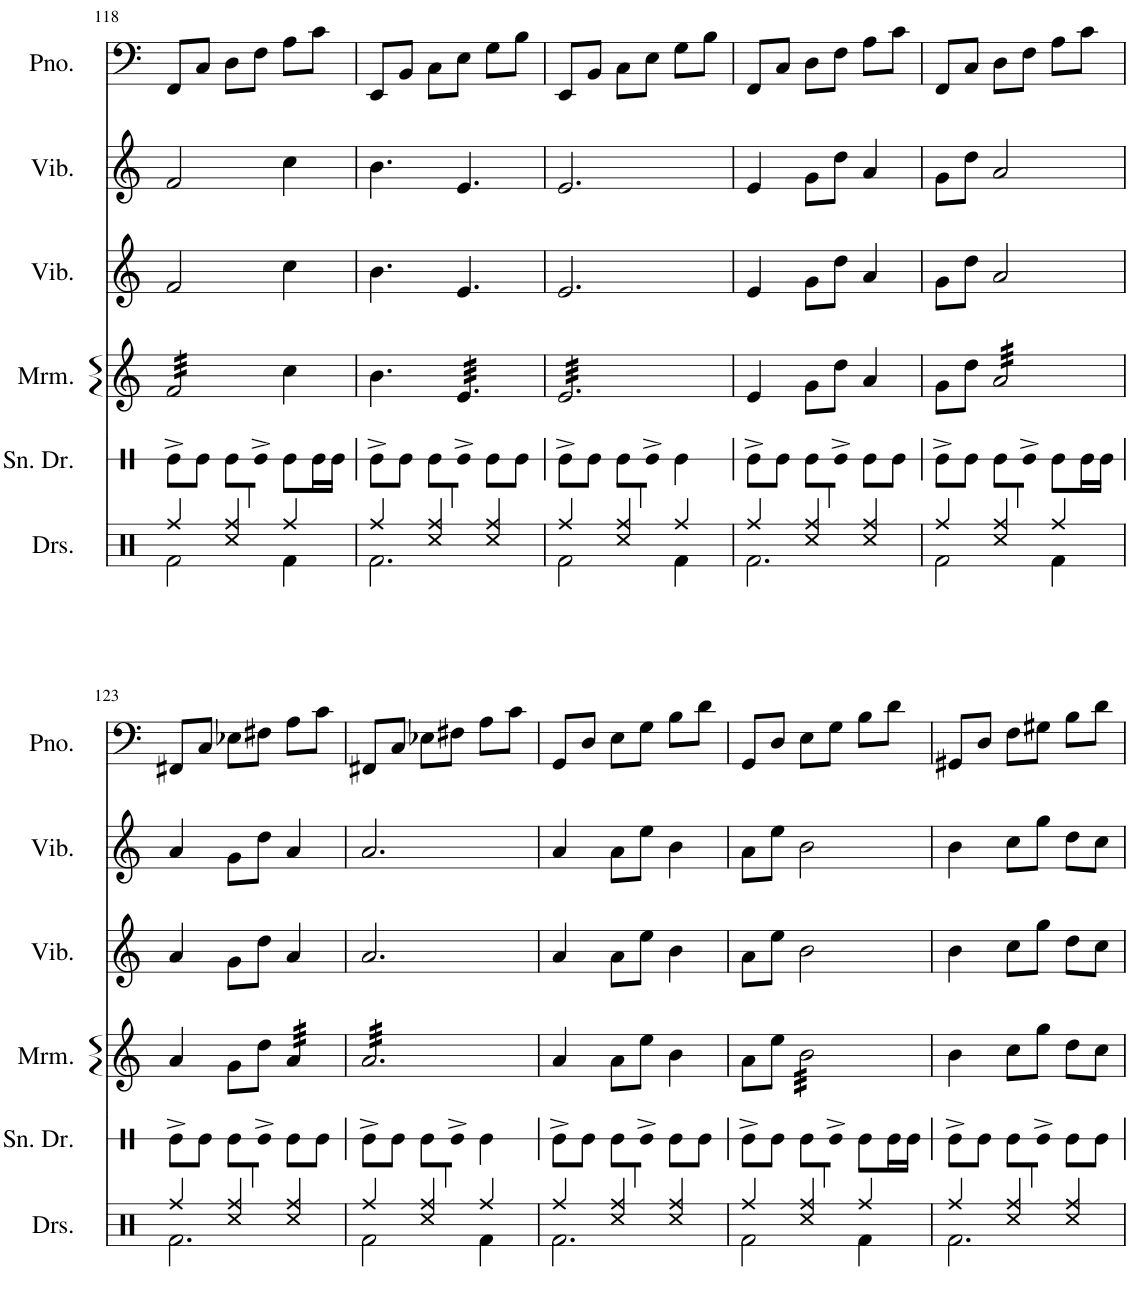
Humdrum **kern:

**kern	**kern	**kern	**kern
*part4	*part3	*part2	*part1
*staff4	*staff3	*staff2	*staff1
*I"Marimba	*I"Vibraphone	*I"Vibraphone	*I"Piano
*I'Mrm.	*I'Vib.	*I'Vib.	*I'Pno.
!!LO:PB:g=z
*clefG2	*clefG2	*clefG2	*clefF4
*k[]	*k[]	*k[]	*k[]
*M3/4	*M3/4	*M3/4	*M3/4
=118	=118	=118	=118
*tremolo	*	*	*
32f/LLL	2f/	2f/	8FF/L
32f/	.	.	.
32f/	.	.	.
32f/	.	.	.
32f/	.	.	8C/J
32f/	.	.	.
32f/	.	.	.
32f/	.	.	.
32f/	.	.	8D\L
32f/	.	.	.
32f/	.	.	.
32f/	.	.	.
32f/	.	.	8F\J
32f/	.	.	.
32f/	.	.	.
32f/JJJ	.	.	.
*Xtremolo	*	*	*
4cc\	4cc\	4cc\	8A\L
.	.	.	8c\J
=119	=119	=119	=119
4.b\	4.b\	4.b\	8EE/L
.	.	.	8BB/J
.	.	.	8C\L
*tremolo	*	*	*
32e/LLL	4.e/	4.e/	8E\J
32e/	.	.	.
32e/	.	.	.
32e/	.	.	.
32e/	.	.	8G\L
32e/	.	.	.
32e/	.	.	.
32e/	.	.	.
32e/	.	.	8B\J
32e/	.	.	.
32e/	.	.	.
32e/JJJ	.	.	.
=120	=120	=120	=120
32e/LLL	2.e/	2.e/	8EE/L
32e/	.	.	.
32e/	.	.	.
32e/	.	.	.
32e/	.	.	8BB/J
32e/	.	.	.
32e/	.	.	.
32e/	.	.	.
32e/	.	.	8C\L
32e/	.	.	.
32e/	.	.	.
32e/	.	.	.
32e/	.	.	8E\J
32e/	.	.	.
32e/	.	.	.
32e/	.	.	.
32e/	.	.	8G\L
32e/	.	.	.
32e/	.	.	.
32e/	.	.	.
32e/	.	.	8B\J
32e/	.	.	.
32e/	.	.	.
32e/JJJ	.	.	.
*Xtremolo	*	*	*
=121	=121	=121	=121
4e/	4e/	4e/	8FF/L
.	.	.	8C/J
8g\L	8g\L	8g\L	8D\L
8dd\J	8dd\J	8dd\J	8F\J
4a/	4a/	4a/	8A\L
.	.	.	8c\J
=122	=122	=122	=122
8g\L	8g\L	8g\L	8FF/L
8dd\J	8dd\J	8dd\J	8C/J
*tremolo	*	*	*
32a/LLL	2a/	2a/	8D\L
32a/	.	.	.
32a/	.	.	.
32a/	.	.	.
32a/	.	.	8F\J
32a/	.	.	.
32a/	.	.	.
32a/	.	.	.
32a/	.	.	8A\L
32a/	.	.	.
32a/	.	.	.
32a/	.	.	.
32a/	.	.	8c\J
32a/	.	.	.
32a/	.	.	.
32a/JJJ	.	.	.
*Xtremolo	*	*	*
!!LO:LB:g=z
=123	=123	=123	=123
4a/	4a/	4a/	8FF#X/L
.	.	.	8C/J
8g\L	8g\L	8g\L	8E-X\L
8dd\J	8dd\J	8dd\J	8F#X\J
*tremolo	*	*	*
32a/LLL	4a/	4a/	8A\L
32a/	.	.	.
32a/	.	.	.
32a/	.	.	.
32a/	.	.	8c\J
32a/	.	.	.
32a/	.	.	.
32a/JJJ	.	.	.
=124	=124	=124	=124
32a/LLL	2.a/	2.a/	8FF#X/L
32a/	.	.	.
32a/	.	.	.
32a/	.	.	.
32a/	.	.	8C/J
32a/	.	.	.
32a/	.	.	.
32a/	.	.	.
32a/	.	.	8E-X\L
32a/	.	.	.
32a/	.	.	.
32a/	.	.	.
32a/	.	.	8F#X\J
32a/	.	.	.
32a/	.	.	.
32a/	.	.	.
32a/	.	.	8A\L
32a/	.	.	.
32a/	.	.	.
32a/	.	.	.
32a/	.	.	8c\J
32a/	.	.	.
32a/	.	.	.
32a/JJJ	.	.	.
*Xtremolo	*	*	*
=125	=125	=125	=125
4a/	4a/	4a/	8GG/L
.	.	.	8D/J
8a\L	8a\L	8a\L	8E\L
8ee\J	8ee\J	8ee\J	8G\J
4b\	4b\	4b\	8B\L
.	.	.	8d\J
=126	=126	=126	=126
8a\L	8a\L	8a\L	8GG/L
8ee\J	8ee\J	8ee\J	8D/J
*tremolo	*	*	*
32b\LLL	2b\	2b\	8E\L
32b\	.	.	.
32b\	.	.	.
32b\	.	.	.
32b\	.	.	8G\J
32b\	.	.	.
32b\	.	.	.
32b\	.	.	.
32b\	.	.	8B\L
32b\	.	.	.
32b\	.	.	.
32b\	.	.	.
32b\	.	.	8d\J
32b\	.	.	.
32b\	.	.	.
32b\JJJ	.	.	.
*Xtremolo	*	*	*
=127	=127	=127	=127
4b\	4b\	4b\	8GG#X/L
.	.	.	8D/J
8cc\L	8cc\L	8cc\L	8F\L
8gg\J	8gg\J	8gg\J	8G#X\J
8dd\L	8dd\L	8dd\L	8B\L
8cc\J	8cc\J	8cc\J	8d\J
=	=	=	=
*-	*-	*-	*-
